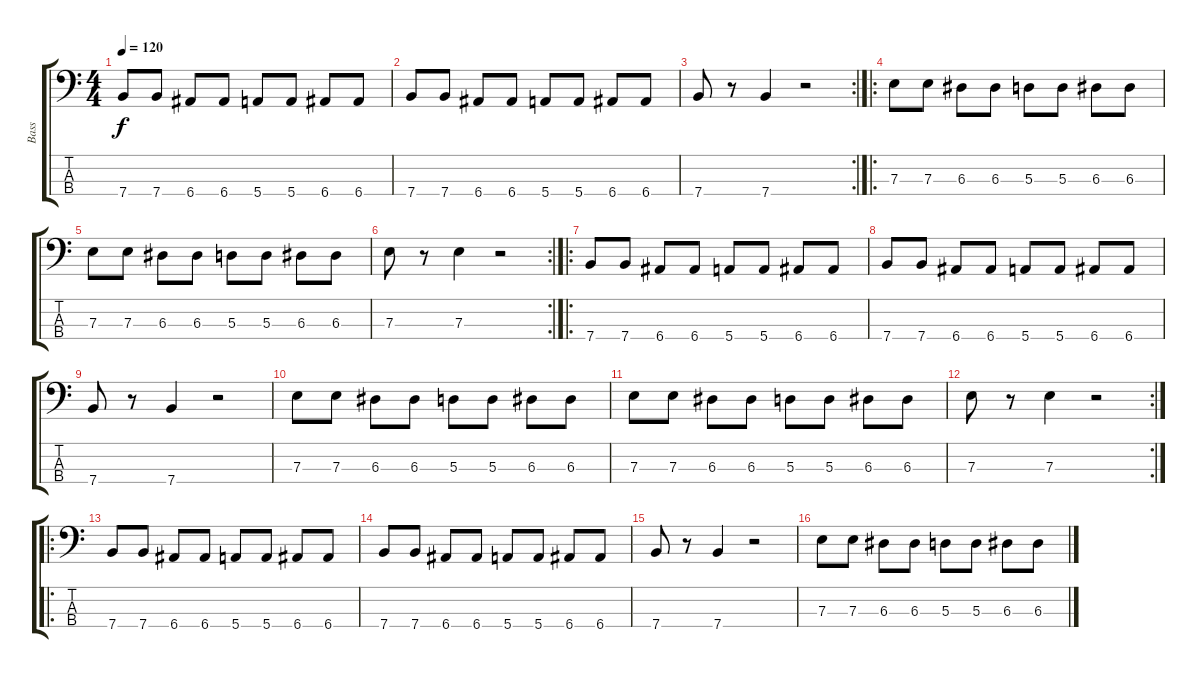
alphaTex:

\track ("Bass" "Bass") {instrument electricbassfinger}
\staff {score tabs}
\tuning (G2 D2 A1 E1) {hide}
\ts (4 4)
\tempo 120
\clef f4
\ks c
7.4.8{dy f instrument electricbassfinger} 7.4.8 6.4.8 6.4.8 5.4.8 5.4.8 6.4.8 6.4.8 |
7.4.8 7.4.8 6.4.8 6.4.8 5.4.8 5.4.8 6.4.8 6.4.8 |
\rc 2
7.4.8 r.8 7.4.4 r.2 |
\ro
7.3.8 7.3.8 6.3.8 6.3.8 5.3.8 5.3.8 6.3.8 6.3.8 |
7.3.8 7.3.8 6.3.8 6.3.8 5.3.8 5.3.8 6.3.8 6.3.8 |
\rc 2
7.3.8 r.8 7.3.4 r.2 |
\ro
7.4.8 7.4.8 6.4.8 6.4.8 5.4.8 5.4.8 6.4.8 6.4.8 |
7.4.8 7.4.8 6.4.8 6.4.8 5.4.8 5.4.8 6.4.8 6.4.8 |
7.4.8 r.8 7.4.4 r.2 |
7.3.8 7.3.8 6.3.8 6.3.8 5.3.8 5.3.8 6.3.8 6.3.8 |
7.3.8 7.3.8 6.3.8 6.3.8 5.3.8 5.3.8 6.3.8 6.3.8 |
\rc 2
7.3.8 r.8 7.3.4 r.2 |
\ro
7.4.8 7.4.8 6.4.8 6.4.8 5.4.8 5.4.8 6.4.8 6.4.8 |
7.4.8 7.4.8 6.4.8 6.4.8 5.4.8 5.4.8 6.4.8 6.4.8 |
7.4.8 r.8 7.4.4 r.2 |
7.3.8 7.3.8 6.3.8 6.3.8 5.3.8 5.3.8 6.3.8 6.3.8
